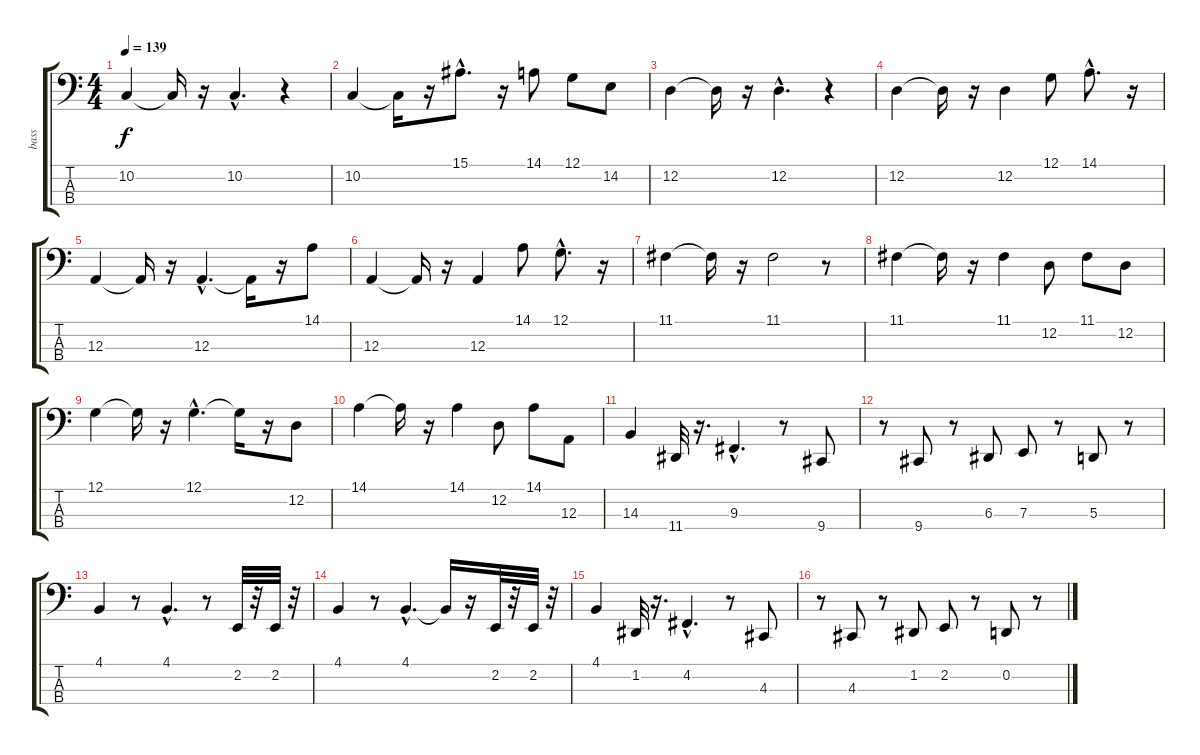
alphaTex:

\track ("bass" "bass") {instrument electricbassfinger}
\staff {score tabs}
\tuning (G1 D1 A0 E0) {hide}
\ts (4 4)
\tempo 139
\clef f4
\ks c
10.2.4{dy f} 10.2{t}.16 r.16 10.2{hac}.4{d} r.4 |
10.2.4 10.2{t}.16 r.16 15.1{hac}.8{d} r.16 14.1.8 12.1.8 14.2.8 |
12.2.4 12.2{t}.16 r.16 12.2{hac}.4{d} r.4 |
12.2.4 12.2{t}.16 r.16 12.2.4 12.1.8 14.1{hac}.8{d} r.16 |
12.3.4 12.3{t}.16 r.16 12.3{hac}.4{d} 12.3{t}.16 r.16 14.1.8 |
12.3.4 12.3{t}.16 r.16 12.3.4 14.1.8 12.1{hac}.8{d} r.16 |
11.1.4 11.1{t}.16 r.16 11.1.2 r.8 |
11.1.4 11.1{t}.16 r.16 11.1.4 12.2.8 11.1.8 12.2.8 |
12.1.4 12.1{t}.16 r.16 12.1{hac}.4{d} 12.1{t}.16 r.16 12.2.8 |
14.1.4 14.1{t}.16 r.16 14.1.4 12.2.8 14.1.8 12.3.8 |
14.3.4 11.4.32 r.16{d} 9.3{hac}.4{d} r.8 9.4.8 |
r.8 9.4.8 r.8 6.3.8 7.3.8 r.8 5.3.8 r.8 |
4.1.4 r.8 4.1{hac}.4{d} r.8 2.2.32 r.32 2.2.32 r.32 |
4.1.4 r.8 4.1{hac}.4{d} 4.1{t}.16 r.16 2.2.32 r.32 2.2.32 r.32 |
4.1.4 1.2.32 r.16{d} 4.2{hac}.4{d} r.8 4.3.8 |
r.8 4.3.8 r.8 1.2.8 2.2.8 r.8 0.2.8 r.8
